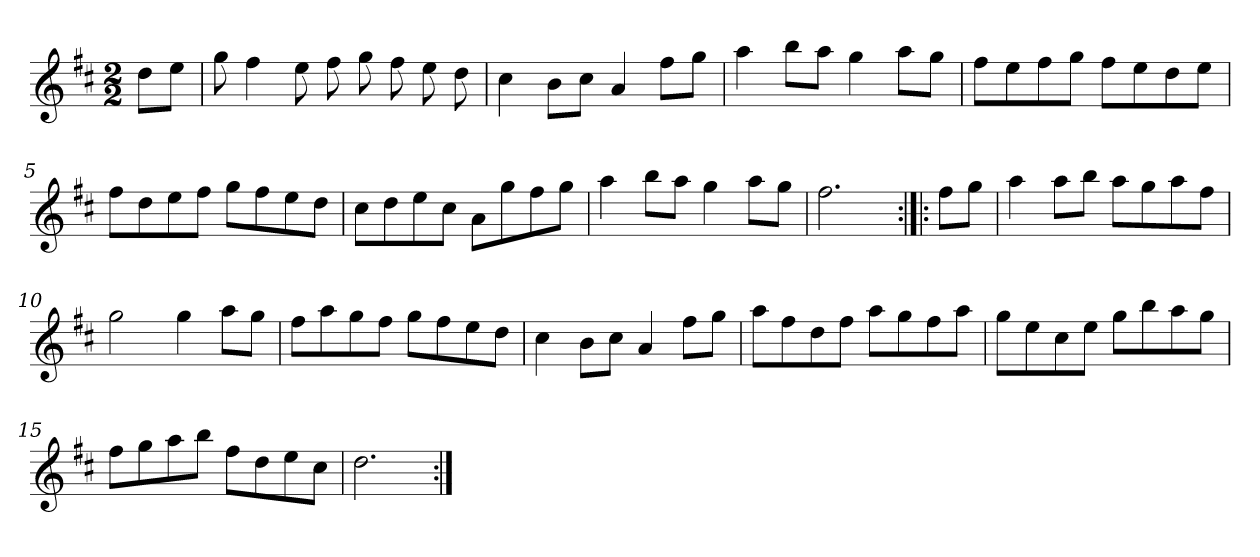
**kern
*part1
*staff1
*clefG2
*k[f#c#]
*D:
*M2/2
*MM120
=
8dd\L
8ee\J
=1
8gg
4ff#
8ee
8ff#
8gg
8ff#
8ee
8dd
=2
4cc#
8b\L
8cc#\J
4a
8ff#\L
8gg\J
=3
4aa
8bb\L
8aa\J
4gg
8aa\L
8gg\J
=4
8ff#\L
8ee\
8ff#\
8gg\J
8ff#\L
8ee\
8dd\
8ee\J
=5
8ff#\L
8dd\
8ee\
8ff#\J
8gg\L
8ff#\
8ee\
8dd\J
=6
8cc#\L
8dd\
8ee\
8cc#\J
8a\L
8gg\
8ff#\
8gg\J
=7
4aa
8bb\L
8aa\J
4gg
8aa\L
8gg\J
=8
2.ff#
=:|!|:
8ff#\L
8gg\J
=9
4aa
8aa\L
8bb\J
8aa\L
8gg\
8aa\
8ff#\J
=10
2gg
4gg
8aa\L
8gg\J
=11
8ff#\L
8aa\
8gg\
8ff#\J
8gg\L
8ff#\
8ee\
8dd\J
=12
4cc#
8b\L
8cc#\J
4a
8ff#\L
8gg\J
=13
8aa\L
8ff#\
8dd\
8ff#\J
8aa\L
8gg\
8ff#\
8aa\J
=14
8gg\L
8ee\
8cc#\
8ee\J
8gg\L
8bb\
8aa\
8gg\J
=15
8ff#\L
8gg\
8aa\
8bb\J
8ff#\L
8dd\
8ee\
8cc#\J
=16
2.dd
=:|!
*-
